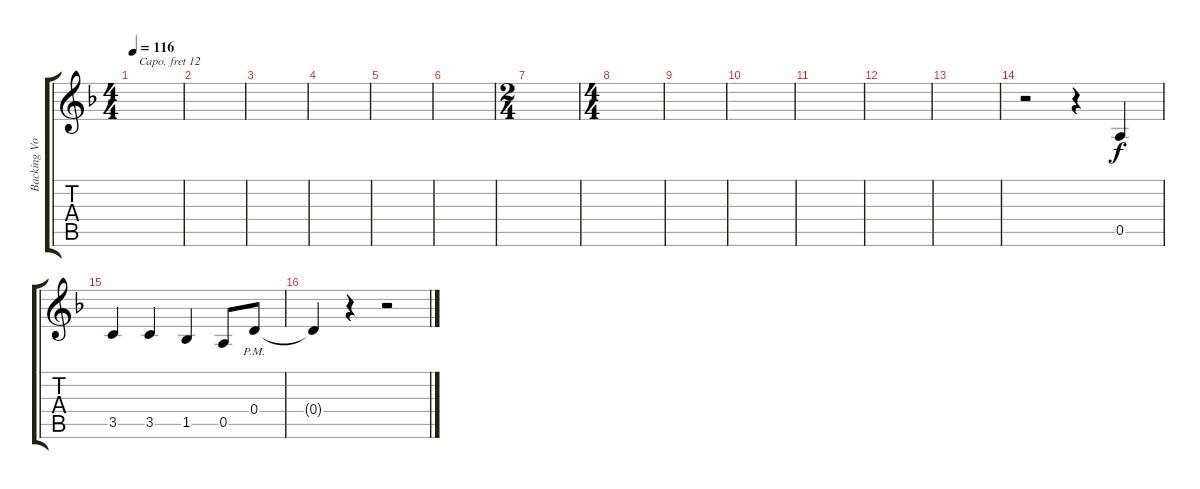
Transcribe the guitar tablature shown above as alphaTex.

\track ("Backing Vocals" "Backing Vo") {instrument oboe}
\staff {score tabs}
\capo 12
\tuning (E4 B3 G3 D3 A2 E2) {hide}
\ts (4 4)
\tempo 116
\clef g2
\ks dminor
|
|
|
|
|
|
\ts (2 4)
|
\ts (4 4)
|
|
|
|
|
|
r.2 r.4 0.5.4 |
3.5.4 3.5.4 1.5.4 0.5.8 0.4{pm}.8 |
0.4{t}.4 r.4 r.2
